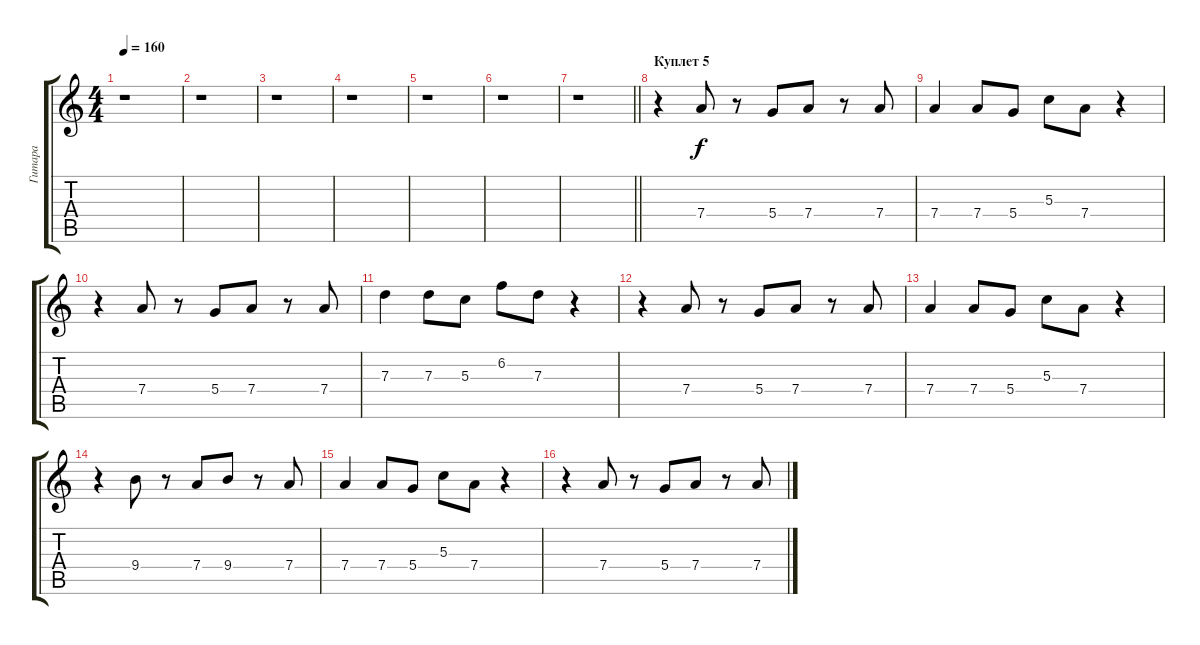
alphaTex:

\track ("Гитара" "Гитара") {instrument distortionguitar}
\staff {score tabs}
\tuning (E4 B3 G3 D3 A2 E2) {hide}
\ts (4 4)
\tempo 160
\clef g2
\ks c
r.1{dy f} |
r.1 |
r.1 |
r.1 |
r.1 |
r.1 |
\barLineRight lightlight
r.1 |
\section ("" "Куплет 5")
r.4 7.4.8 r.8 5.4.8 7.4.8 r.8 7.4.8 |
7.4.4 7.4.8 5.4.8 5.3.8 7.4.8 r.4 |
r.4 7.4.8 r.8 5.4.8 7.4.8 r.8 7.4.8 |
7.3.4 7.3.8 5.3.8 6.2.8 7.3.8 r.4 |
r.4 7.4.8 r.8 5.4.8 7.4.8 r.8 7.4.8 |
7.4.4 7.4.8 5.4.8 5.3.8 7.4.8 r.4 |
r.4 9.4.8 r.8 7.4.8 9.4.8 r.8 7.4.8 |
7.4.4 7.4.8 5.4.8 5.3.8 7.4.8 r.4 |
r.4 7.4.8 r.8 5.4.8 7.4.8 r.8 7.4.8
